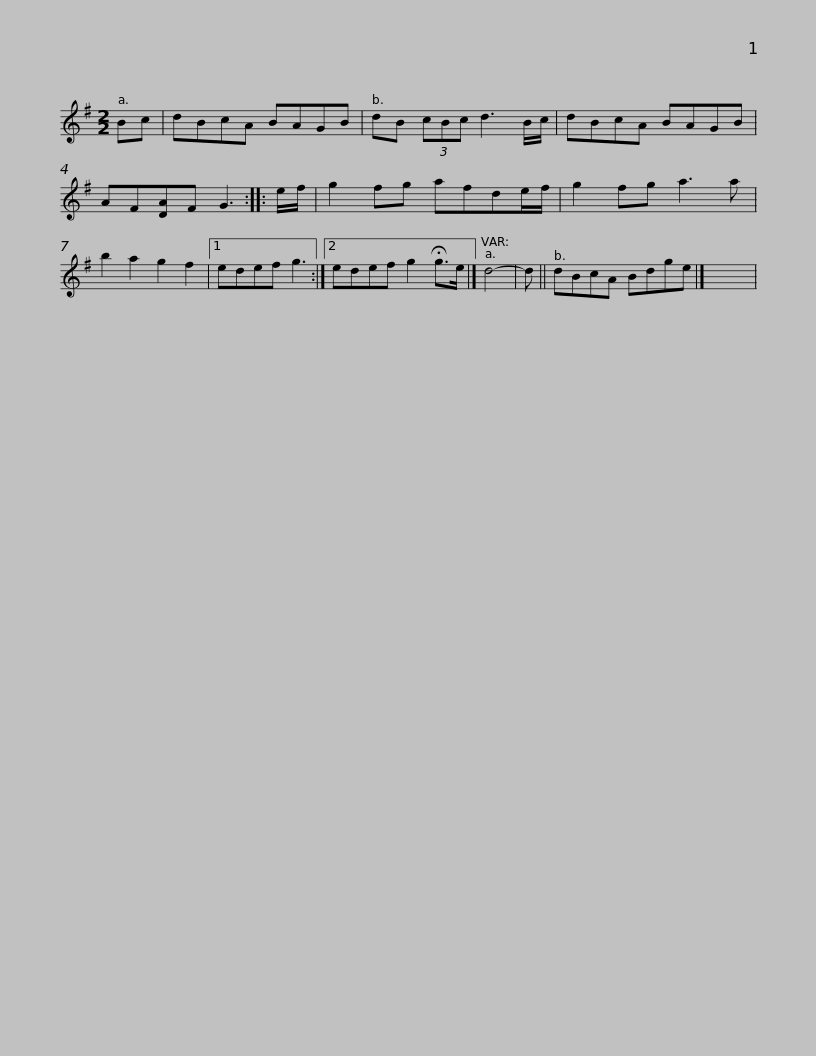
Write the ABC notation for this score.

X:1
L:1/8
M:2/2
I:linebreak $
K:G
V:1 treble
V:1
 Bc | dBcA BAGB | dB (3cBc d3 B/c/ | dBcA BAGB | AF[DA]F G3 :: %5
 e/f/ | g2 fg afde/f/ |$ g2 fg a3 a | b2 a2 g2 f2 |1 edef g3 :|2 %10
 edef g2 !fermata!g>e |] d4- | d || dBcA Bdge |] x8 | %15
